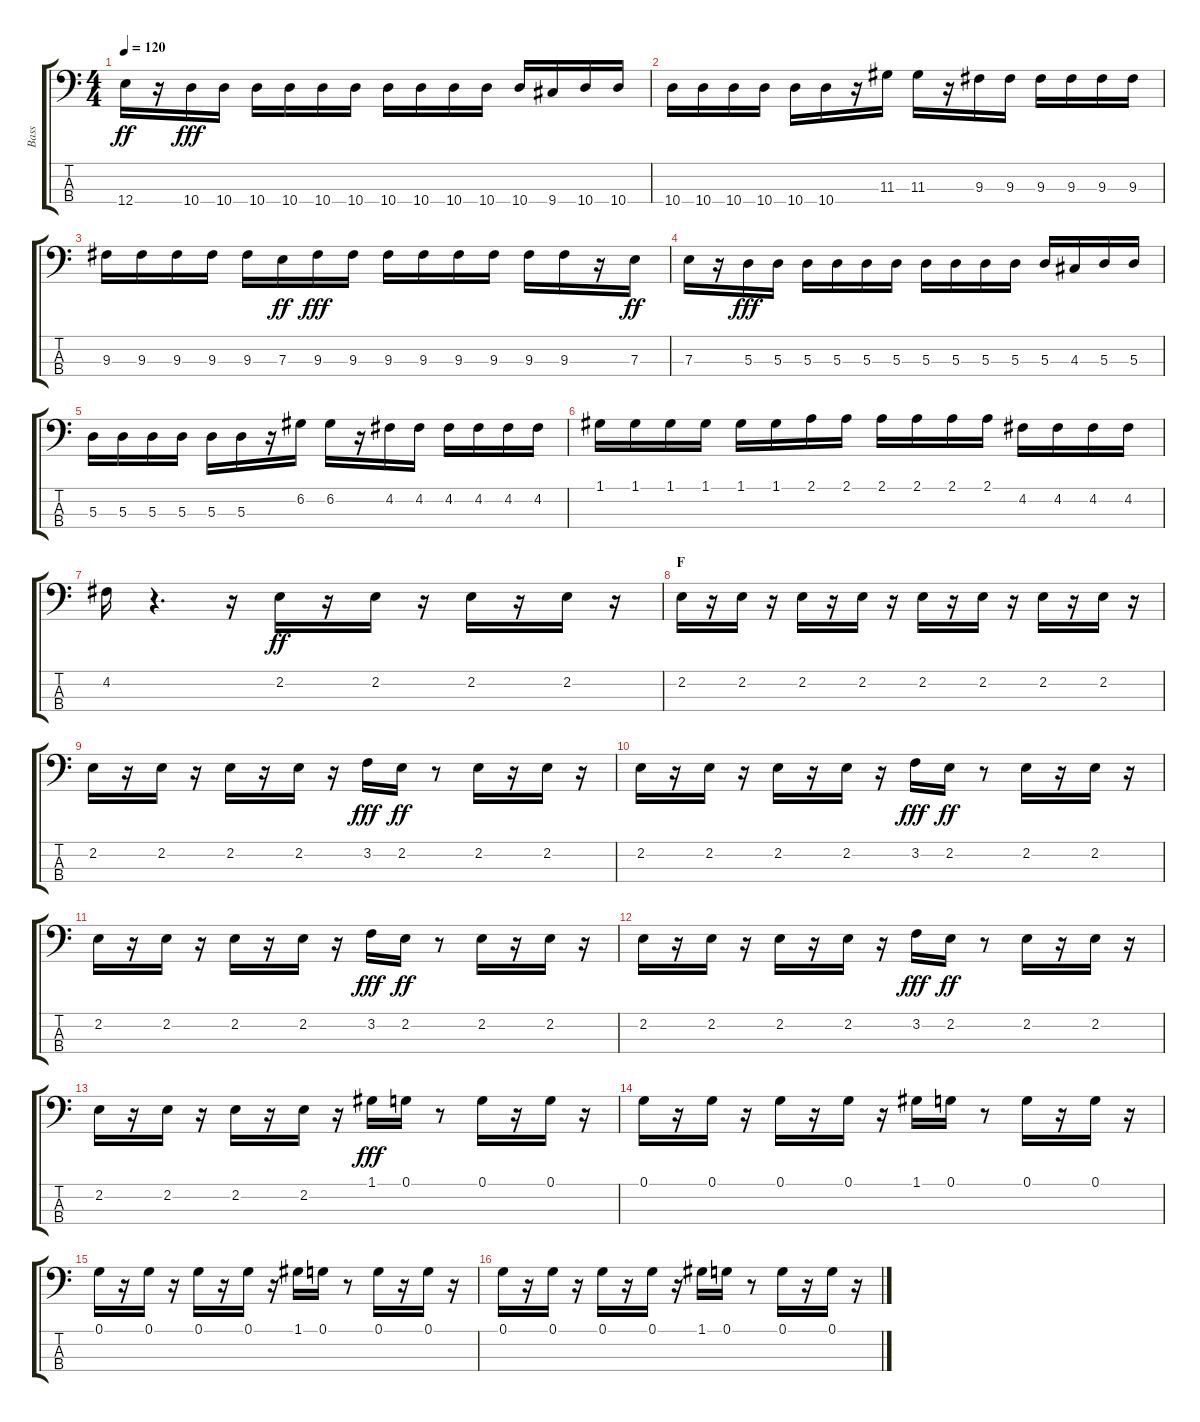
\track ("Bass" "Bass") {instrument electricbassfinger}
\staff {score tabs}
\tuning (G2 D2 A1 E1) {hide}
\ts (4 4)
\tempo 120
\clef f4
\ks c
12.4.16{dy ff} r.16 10.4.16{dy fff} 10.4.16 10.4.16 10.4.16 10.4.16 10.4.16 10.4.16 10.4.16 10.4.16 10.4.16 10.4.16 9.4.16 10.4.16 10.4.16 |
10.4.16 10.4.16 10.4.16 10.4.16 10.4.16 10.4.16 r.16 11.3.16 11.3.16 r.16 9.3.16 9.3.16 9.3.16 9.3.16 9.3.16 9.3.16 |
9.3.16 9.3.16 9.3.16 9.3.16 9.3.16 7.3.16{dy ff} 9.3.16{dy fff} 9.3.16 9.3.16 9.3.16 9.3.16 9.3.16 9.3.16 9.3.16 r.16 7.3.16{dy ff} |
7.3.16 r.16 5.3.16{dy fff} 5.3.16 5.3.16 5.3.16 5.3.16 5.3.16 5.3.16 5.3.16 5.3.16 5.3.16 5.3.16 4.3.16 5.3.16 5.3.16 |
5.3.16 5.3.16 5.3.16 5.3.16 5.3.16 5.3.16 r.16 6.2.16 6.2.16 r.16 4.2.16 4.2.16 4.2.16 4.2.16 4.2.16 4.2.16 |
1.1.16 1.1.16 1.1.16 1.1.16 1.1.16 1.1.16 2.1.16 2.1.16 2.1.16 2.1.16 2.1.16 2.1.16 4.2.16 4.2.16 4.2.16 4.2.16 |
4.2.16 r.4{d} r.16 2.2.16{dy ff} r.16 2.2.16 r.16 2.2.16 r.16 2.2.16 r.16 |
\section ("" "F")
2.2.16 r.16 2.2.16 r.16 2.2.16 r.16 2.2.16 r.16 2.2.16 r.16 2.2.16 r.16 2.2.16 r.16 2.2.16 r.16 |
2.2.16 r.16 2.2.16 r.16 2.2.16 r.16 2.2.16 r.16 3.2.16{dy fff} 2.2.16{dy ff} r.8 2.2.16 r.16 2.2.16 r.16 |
2.2.16 r.16 2.2.16 r.16 2.2.16 r.16 2.2.16 r.16 3.2.16{dy fff} 2.2.16{dy ff} r.8 2.2.16 r.16 2.2.16 r.16 |
2.2.16 r.16 2.2.16 r.16 2.2.16 r.16 2.2.16 r.16 3.2.16{dy fff} 2.2.16{dy ff} r.8 2.2.16 r.16 2.2.16 r.16 |
2.2.16 r.16 2.2.16 r.16 2.2.16 r.16 2.2.16 r.16 3.2.16{dy fff} 2.2.16{dy ff} r.8 2.2.16 r.16 2.2.16 r.16 |
2.2.16 r.16 2.2.16 r.16 2.2.16 r.16 2.2.16 r.16 1.1.16{dy fff} 0.1.16 r.8 0.1.16 r.16 0.1.16 r.16 |
0.1.16 r.16 0.1.16 r.16 0.1.16 r.16 0.1.16 r.16 1.1.16 0.1.16 r.8 0.1.16 r.16 0.1.16 r.16 |
0.1.16 r.16 0.1.16 r.16 0.1.16 r.16 0.1.16 r.16 1.1.16 0.1.16 r.8 0.1.16 r.16 0.1.16 r.16 |
0.1.16 r.16 0.1.16 r.16 0.1.16 r.16 0.1.16 r.16 1.1.16 0.1.16 r.8 0.1.16 r.16 0.1.16 r.16
